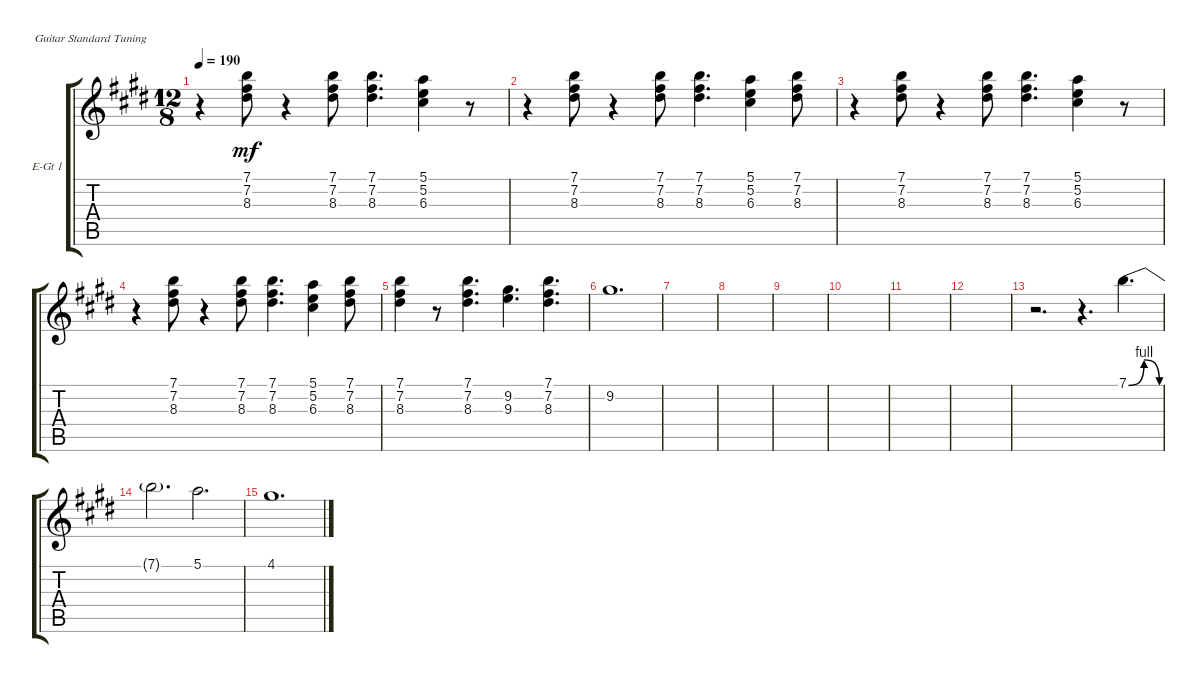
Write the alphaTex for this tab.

\defaultSystemsLayout 4
\bracketExtendMode groupsimilarinstruments
\firstSystemTrackNameOrientation horizontal
\otherSystemsTrackNameOrientation horizontal
\track ("Electric Guitar 1" "E-Gt 1") {instrument electricguitarclean}
\staff {score tabs}
\tuning (E4 B3 G3 D3 A2 E2)
\ts (12 8)
\tempo 190
\clef g2
\ks c#minor
r.4{dy mf} (7.1 7.2 8.3).8 r.4 (8.3 7.2 7.1).8 (7.1 7.2 8.3).4{d} (6.3 5.2 5.1).4 r.8 |
r.4 (8.3 7.2 7.1).8 r.4 (7.1 7.2 8.3).8 (7.1 7.2 8.3).4{d} (6.3 5.2 5.1).4 (8.3 7.2 7.1).8 |
r.4 (7.1 7.2 8.3).8 r.4 (8.3 7.2 7.1).8 (7.1 7.2 8.3).4{d} (6.3 5.2 5.1).4 r.8 |
r.4 (8.3 7.2 7.1).8 r.4 (7.1 7.2 8.3).8 (8.3 7.2 7.1).4{d} (5.1 5.2 6.3).4 (8.3 7.2 7.1).8 |
(8.3 7.2 7.1).4 r.8 (7.1 7.2 8.3).4{d} (9.3 9.2).4{d} (7.2 8.3 7.1).4{d} |
9.2.1{d} |
|
|
|
|
|
|
r.2{d} r.4{d} 7.1{be (bendrelease 0 0 10.2 4 28.799999999999997 4 37.199999999999996 0)}.4{d} |
7.1{t}.2{d} 5.1.2{d} |
4.1.1{d}
